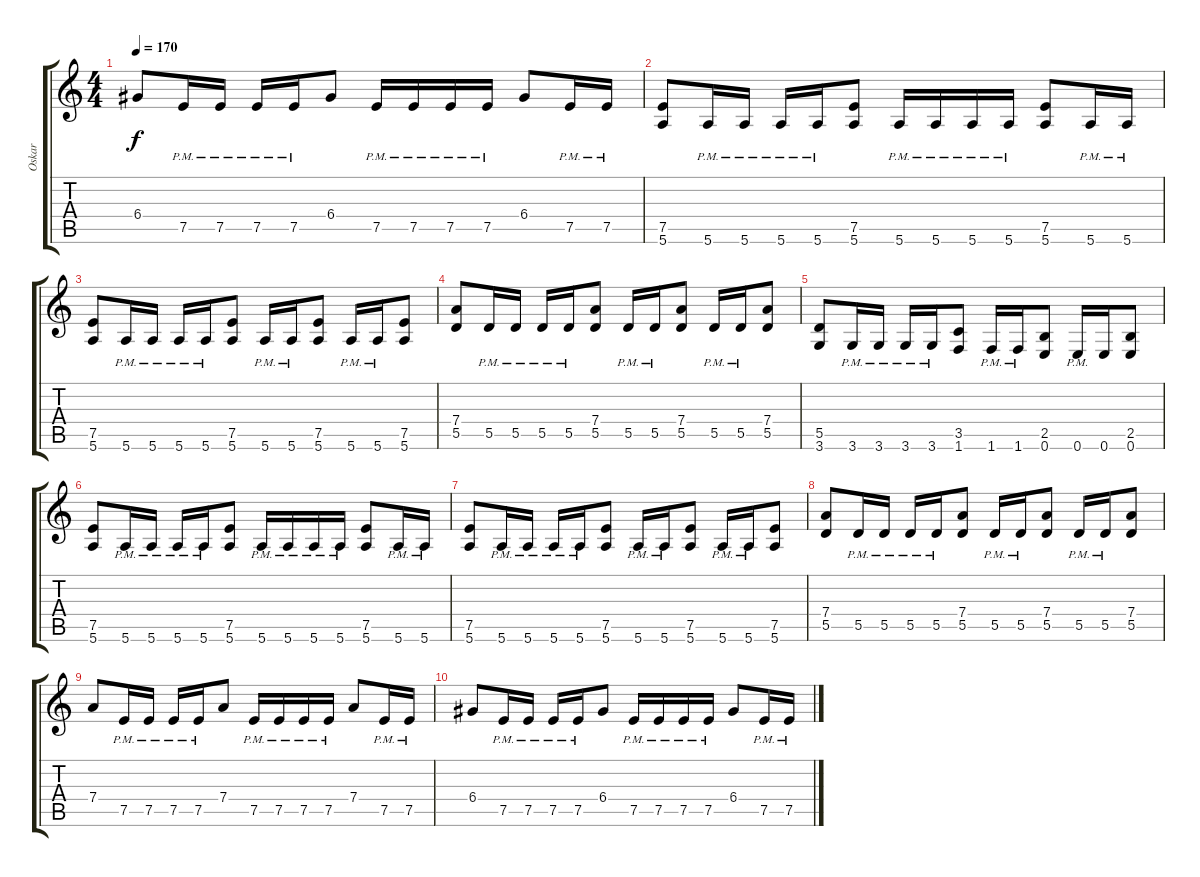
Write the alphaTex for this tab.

\track ("Oskar" "Oskar") {instrument distortionguitar}
\staff {score tabs}
\tuning (E4 B3 G3 D3 A2 E2) {hide}
\ts (4 4)
\tempo 170
\clef g2
\ks c
6.4.8{dy f} 7.5{pm}.16 7.5{pm}.16 7.5{pm}.16 7.5{pm}.16 6.4.8 7.5{pm}.16 7.5{pm}.16 7.5{pm}.16 7.5{pm}.16 6.4.8 7.5{pm}.16 7.5{pm}.16 |
(7.5 5.6).8 5.6{pm}.16 5.6{pm}.16 5.6{pm}.16 5.6{pm}.16 (7.5 5.6).8 5.6{pm}.16 5.6{pm}.16 5.6{pm}.16 5.6{pm}.16 (7.5 5.6).8 5.6{pm}.16 5.6{pm}.16 |
(7.5 5.6).8 5.6{pm}.16 5.6{pm}.16 5.6{pm}.16 5.6{pm}.16 (7.5 5.6).8 5.6{pm}.16 5.6{pm}.16 (7.5 5.6).8 5.6{pm}.16 5.6{pm}.16 (7.5 5.6).8 |
(7.4 5.5).8 5.5{pm}.16 5.5{pm}.16 5.5{pm}.16 5.5{pm}.16 (7.4 5.5).8 5.5{pm}.16 5.5{pm}.16 (7.4 5.5).8 5.5{pm}.16 5.5{pm}.16 (7.4 5.5).8 |
(5.5 3.6).8 3.6{pm}.16 3.6{pm}.16 3.6{pm}.16 3.6{pm}.16 (3.5 1.6).8 1.6{pm}.16 1.6{pm}.16 (2.5 0.6).8 0.6{pm}.16 0.6.16 (2.5 0.6).8 |
(7.5 5.6).8 5.6{pm}.16 5.6{pm}.16 5.6{pm}.16 5.6{pm}.16 (7.5 5.6).8 5.6{pm}.16 5.6{pm}.16 5.6{pm}.16 5.6{pm}.16 (7.5 5.6).8 5.6{pm}.16 5.6{pm}.16 |
(7.5 5.6).8 5.6{pm}.16 5.6{pm}.16 5.6{pm}.16 5.6{pm}.16 (7.5 5.6).8 5.6{pm}.16 5.6{pm}.16 (7.5 5.6).8 5.6{pm}.16 5.6{pm}.16 (7.5 5.6).8 |
(7.4 5.5).8 5.5{pm}.16 5.5{pm}.16 5.5{pm}.16 5.5{pm}.16 (7.4 5.5).8 5.5{pm}.16 5.5{pm}.16 (7.4 5.5).8 5.5{pm}.16 5.5{pm}.16 (7.4 5.5).8 |
7.4.8 7.5{pm}.16 7.5{pm}.16 7.5{pm}.16 7.5{pm}.16 7.4.8 7.5{pm}.16 7.5{pm}.16 7.5{pm}.16 7.5{pm}.16 7.4.8 7.5{pm}.16 7.5{pm}.16 |
6.4.8 7.5{pm}.16 7.5{pm}.16 7.5{pm}.16 7.5{pm}.16 6.4.8 7.5{pm}.16 7.5{pm}.16 7.5{pm}.16 7.5{pm}.16 6.4.8 7.5{pm}.16 7.5{pm}.16
